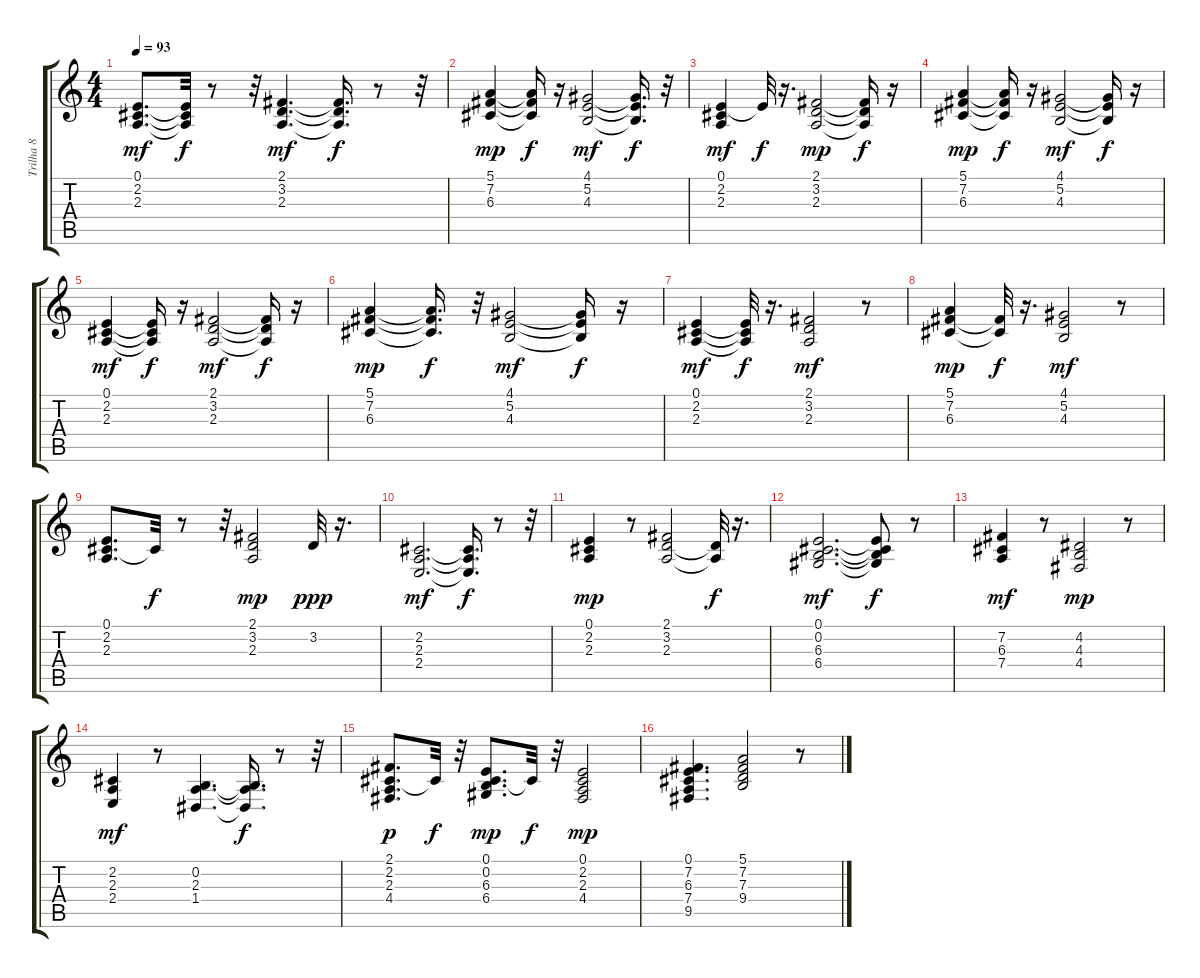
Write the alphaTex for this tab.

\track ("Trilha 8" "Trilha 8") {instrument fx4atmosphere}
\staff {score tabs}
\tuning (E4 B3 G3 D3 A2 E2) {hide}
\ts (4 4)
\tempo 93
\clef g2
\ks c
(0.1 2.2 2.3).8{d dy mf instrument fx4atmosphere} (0.1{t} 2.2{t} 2.3{t}).32{dy f} r.8 r.32 (2.1 3.2 2.3).4{d dy mf} (2.1{t} 3.2{t} 2.3{t}).16{d dy f} r.8 r.32 |
(5.1 7.2 6.3).4{dy mp} (5.1{t} 7.2{t} 6.3{t}).16{dy f} r.16 (4.1 5.2 4.3).2{dy mf} (4.1{t} 5.2{t} 4.3{t}).16{d dy f} r.32 |
(0.1 2.2 2.3).4{dy mf} 0.1{t}.32{dy f} r.16{d} (2.1 3.2 2.3).2{dy mp} (2.1{t} 3.2{t} 2.3{t}).16{dy f} r.16 |
(5.1 7.2 6.3).4{dy mp} (5.1{t} 7.2{t} 6.3{t}).16{dy f} r.16 (4.1 5.2 4.3).2{dy mf} (4.1{t} 5.2{t} 4.3{t}).16{dy f} r.16 |
(0.1 2.2 2.3).4{dy mf} (0.1{t} 2.2{t} 2.3{t}).16{dy f} r.16 (2.1 3.2 2.3).2{dy mf} (2.1{t} 3.2{t} 2.3{t}).16{dy f} r.16 |
(5.1 7.2 6.3).4{dy mp} (5.1{t} 7.2{t} 6.3{t}).16{d dy f} r.32 (4.1 5.2 4.3).2{dy mf} (4.1{t} 5.2{t} 4.3{t}).16{dy f} r.16 |
(0.1 2.2 2.3).4{dy mf} (0.1{t} 2.2{t} 2.3{t}).32{dy f} r.16{d} (2.1 3.2 2.3).2{dy mf} r.8 |
(5.1 7.2 6.3).4{dy mp} (7.2{t} 6.3{t}).32{dy f} r.16{d} (4.1 5.2 4.3).2{dy mf} r.8 |
(0.1 2.2 2.3).8{d} 2.2{t}.32{dy f} r.8 r.32 (2.1 3.2 2.3).2{dy mp} 3.2.32{dy ppp} r.16{d} |
(2.2 2.3 2.4).2{d dy mf} (2.2{t} 2.3{t} 2.4{t}).16{d dy f} r.8 r.32 |
(0.1 2.2 2.3).4{dy mp} r.8 (2.1 3.2 2.3).2 (3.2{t} 2.3{t}).32{dy f} r.16{d} |
(0.1 0.2 6.3 6.4).2{d dy mf} (0.1{t} 0.2{t} 6.3{t} 6.4{t}).8{dy f} r.8 |
(7.2 6.3 7.4).4{dy mf} r.8 (4.2 4.3 4.4).2{dy mp} r.8 |
(2.2 2.3 2.4).4{dy mf} r.8 (0.2 2.3 1.4).4{d} (0.2{t} 2.3{t} 1.4{t}).16{d dy f} r.8 r.32 |
(2.1 2.2 2.3 4.4).8{d dy p} 2.2{t}.32{dy f} r.32 (0.1 0.2 6.3 6.4).8{d dy mp} 6.3{t}.32{dy f} r.32 (0.1 2.2 2.3 4.4).2{dy mp} |
(0.1 7.2 6.3 7.4 9.5).4{d} (5.1 7.2 7.3 9.4).2 r.8
